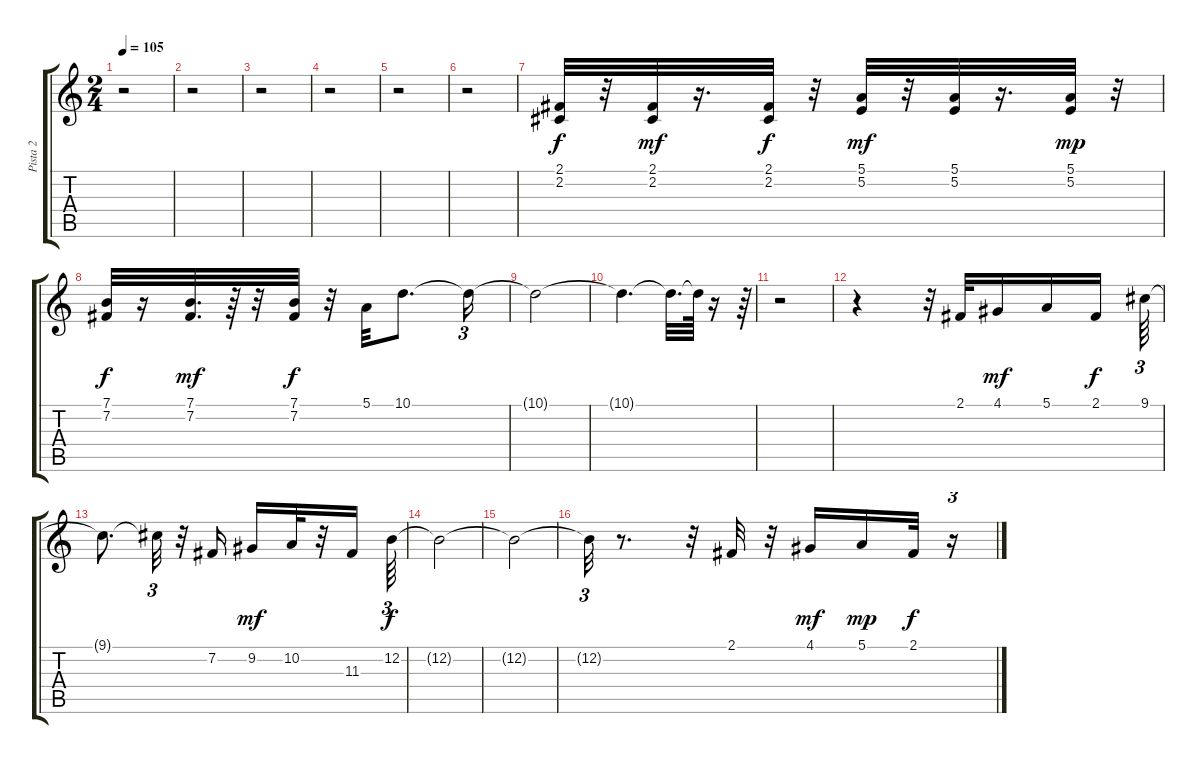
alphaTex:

\track ("Pista 2" "Pista 2") {instrument trumpet}
\staff {score tabs}
\tuning (E4 B3 G3 D3 A2 E2) {hide}
\ts (2 4)
\tempo 105
\clef g2
\ks c
r.2{dy f} |
r.2 |
r.2 |
r.2 |
r.2 |
r.2 |
(2.1 2.2).32 r.32 (2.1 2.2).32{dy mf} r.16{d} (2.1 2.2).32{dy f} r.32 (5.1 5.2).32{dy mf} r.32 (5.1 5.2).32 r.16{d} (5.1 5.2).32{dy mp} r.32 |
(7.1 7.2).32{dy f} r.16 (7.1 7.2).32{d dy mf} r.64 r.32 (7.1 7.2).32{dy f} r.32 5.1.32 10.1.8{d} 10.1{t}.16{tu (3 2)} |
10.1{t}.2 |
10.1{t}.4{d} 10.1{t}.32{d} 10.1{t}.64 r.16 r.64{tu (3 2)} |
r.2 |
r.4 r.32{tu (3 2)} 2.1.32 4.1.16{dy mf} 5.1.16 2.1.16{dy f beam splitsecondary} 9.1.64{tu (3 2)} |
9.1{t}.8{d} 9.1{t}.32{tu (3 2)} r.32 7.2.16 9.2.16{dy mf} 10.2.32 r.32 11.3.16 12.2.64{tu (3 2) dy f} |
12.2{t}.2 |
12.2{t}.2 |
12.2{t}.32{tu (3 2)} r.8{d} r.32 2.1.32 r.32 4.1.16{dy mf} 5.1.16{dy mp} 2.1.32{dy f} r.16{tu (3 2)}
